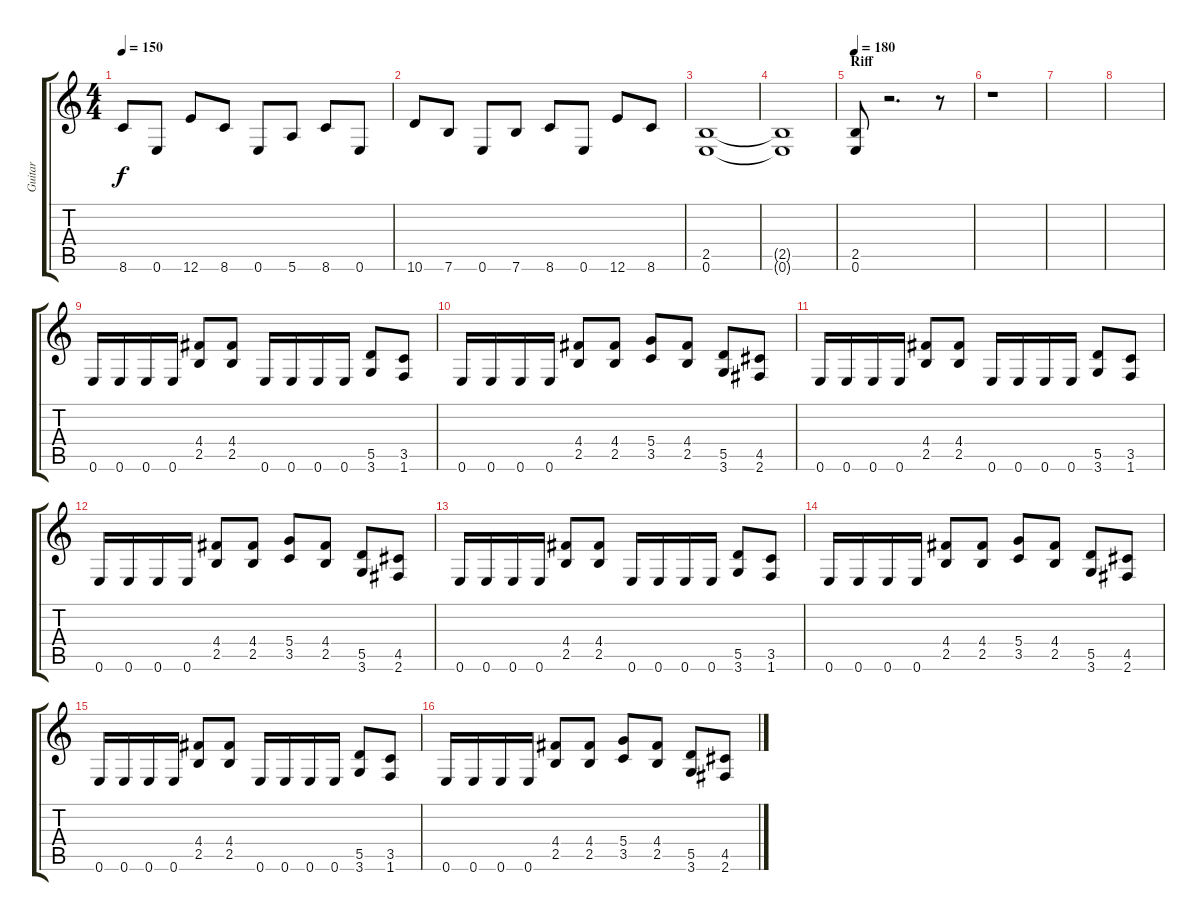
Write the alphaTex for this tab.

\track ("Guitar" "Guitar") {instrument distortionguitar}
\staff {score tabs}
\tuning (E4 B3 G3 D3 A2 E2) {hide}
\ts (4 4)
\tempo 150
\clef g2
\ks c
8.6.8{dy f} 0.6.8 12.6.8 8.6.8 0.6.8 5.6.8 8.6.8 0.6.8 |
10.6.8 7.6.8 0.6.8 7.6.8 8.6.8 0.6.8 12.6.8 8.6.8 |
(2.5 0.6).1 |
(2.5{t} 0.6{t}).1 |
\section ("" "Riff")
\tempo 180
(2.5 0.6).8 r.2{d} r.8 |
r.1 |
|
|
0.6.16 0.6.16 0.6.16 0.6.16 (4.4 2.5).8 (4.4 2.5).8 0.6.16 0.6.16 0.6.16 0.6.16 (5.5 3.6).8 (3.5 1.6).8 |
0.6.16 0.6.16 0.6.16 0.6.16 (4.4 2.5).8 (4.4 2.5).8 (5.4 3.5).8 (4.4 2.5).8 (5.5 3.6).8 (4.5 2.6).8 |
0.6.16 0.6.16 0.6.16 0.6.16 (4.4 2.5).8 (4.4 2.5).8 0.6.16 0.6.16 0.6.16 0.6.16 (5.5 3.6).8 (3.5 1.6).8 |
0.6.16 0.6.16 0.6.16 0.6.16 (4.4 2.5).8 (4.4 2.5).8 (5.4 3.5).8 (4.4 2.5).8 (5.5 3.6).8 (4.5 2.6).8 |
0.6.16 0.6.16 0.6.16 0.6.16 (4.4 2.5).8 (4.4 2.5).8 0.6.16 0.6.16 0.6.16 0.6.16 (5.5 3.6).8 (3.5 1.6).8 |
0.6.16 0.6.16 0.6.16 0.6.16 (4.4 2.5).8 (4.4 2.5).8 (5.4 3.5).8 (4.4 2.5).8 (5.5 3.6).8 (4.5 2.6).8 |
0.6.16 0.6.16 0.6.16 0.6.16 (4.4 2.5).8 (4.4 2.5).8 0.6.16 0.6.16 0.6.16 0.6.16 (5.5 3.6).8 (3.5 1.6).8 |
0.6.16 0.6.16 0.6.16 0.6.16 (4.4 2.5).8 (4.4 2.5).8 (5.4 3.5).8 (4.4 2.5).8 (5.5 3.6).8 (4.5 2.6).8
